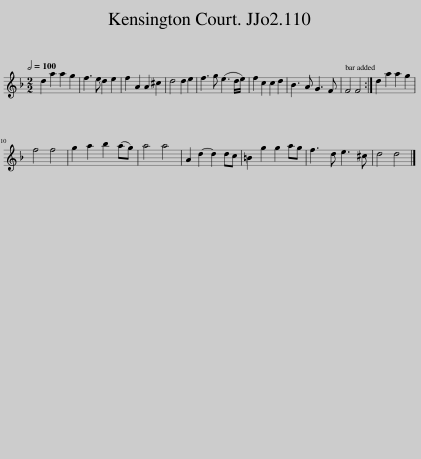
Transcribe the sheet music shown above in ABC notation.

X:1
L:1/8
Q:1/2=100
M:2/2
I:linebreak $
K:Dmin
V:1 treble
V:1
 d2 a2 a2 g2 | f3 e d2 e2 | f2 A2 A2 ^c2 | d4 d2 e2 | f3 g (e3 d/e/) | %5
 f2 c2 c2 d2 | B3 A G3 F | F4 F4 :| d2 a2 a2 g2 |$ f4 f4 | %10
 g2 a2 b2 (ag) | a4 a4 | A2 d2- d2 dc | =B2 g2 g2 ag | f3 d e3 ^c | %15
 d4 d4 |] %16
